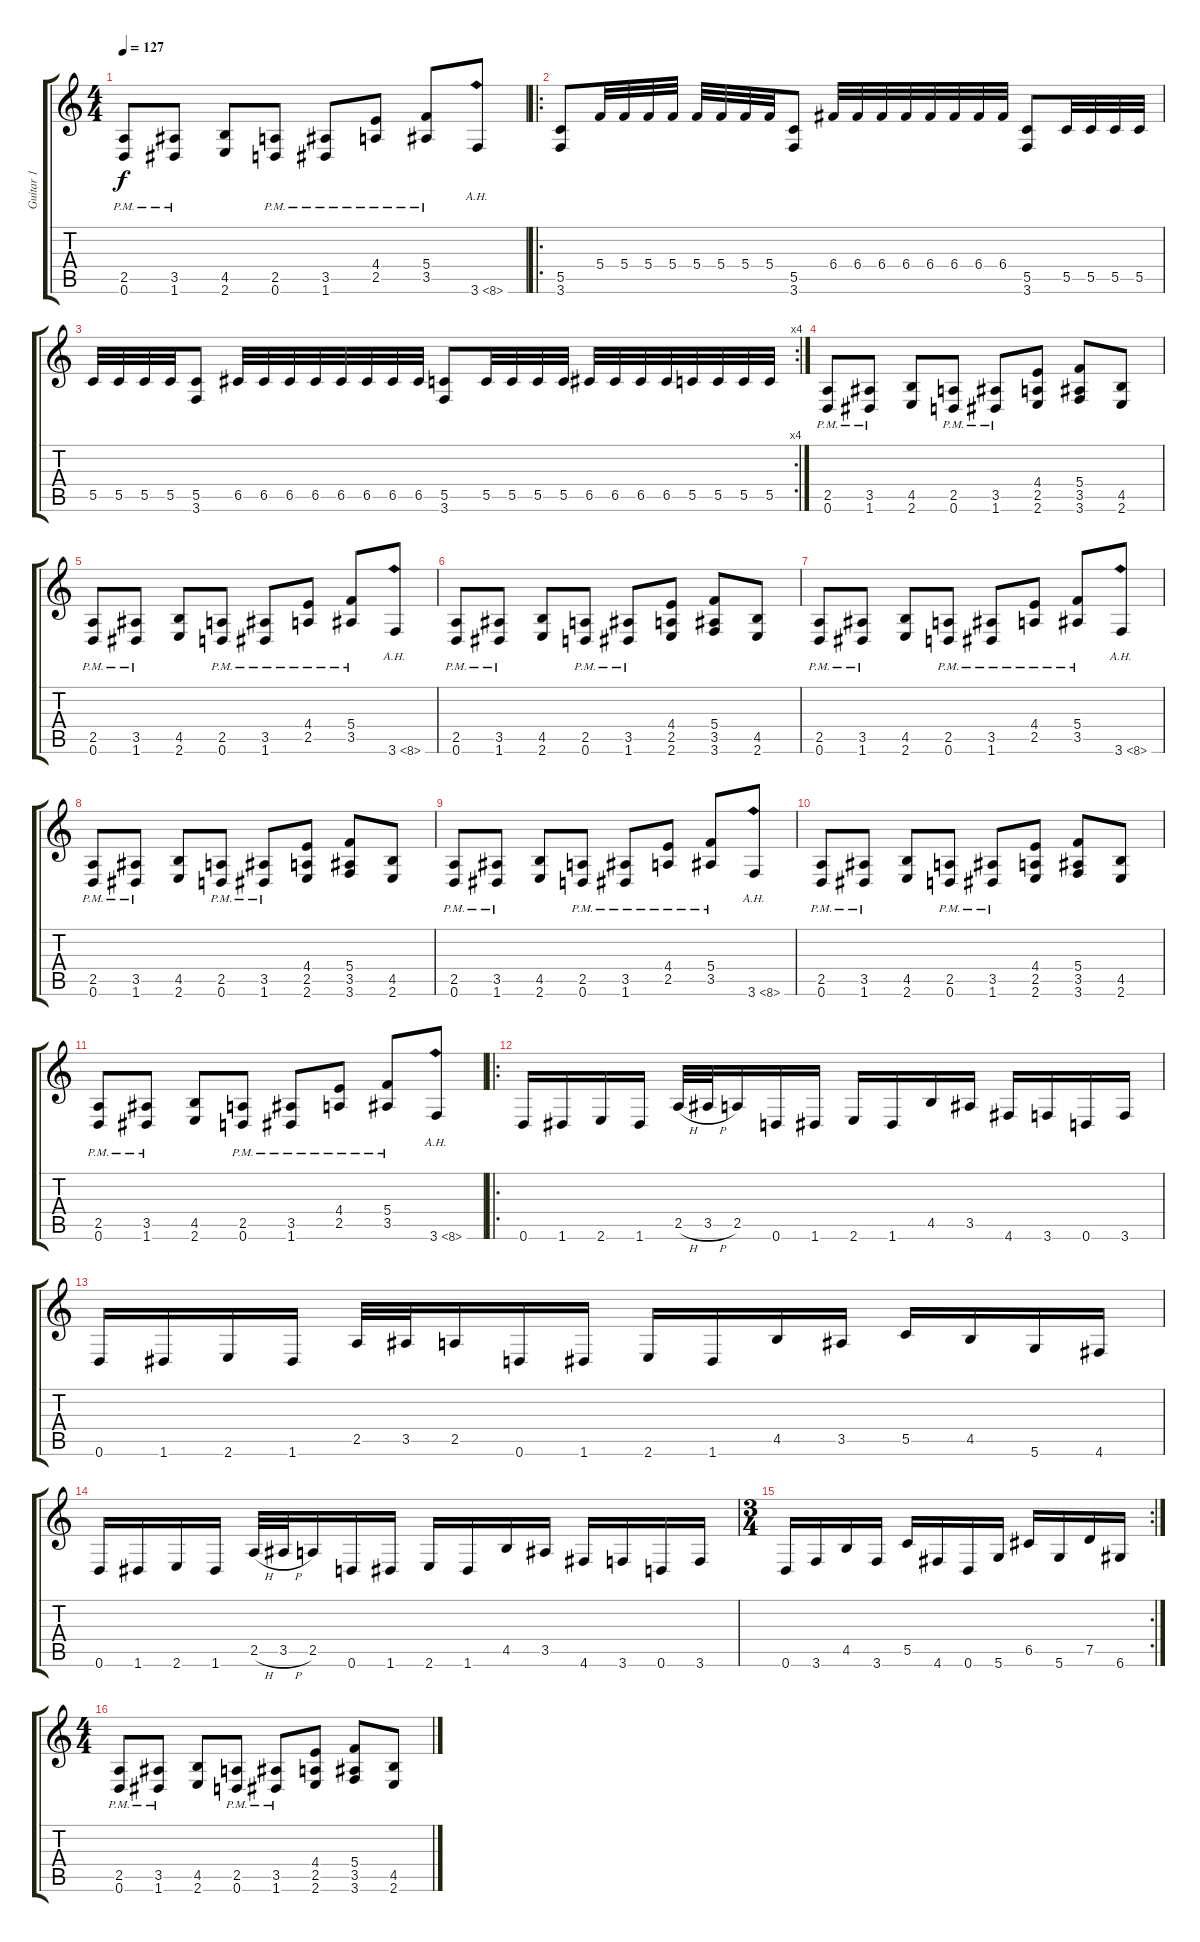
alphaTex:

\track ("Guitar 1" "Guitar 1") {instrument distortionguitar}
\staff {score tabs}
\tuning (D4 A3 F3 C3 G2 D2) {hide}
\ts (4 4)
\tempo 127
\clef g2
\ks c
(2.5{pm} 0.6{pm}).8{dy f} (3.5{pm} 1.6{pm}).8 (4.5 2.6).8 (2.5 0.6{pm}).8 (3.5{pm} 1.6{pm}).8 (4.4{pm} 2.5).8 (5.4{pm} 3.5{pm}).8 3.6{ah 5}.8 |
\ro
(5.5 3.6).8 5.4.32 5.4.32 5.4.32 5.4.32 5.4.32 5.4.32 5.4.32 5.4.32 (5.5 3.6).8 6.4.32 6.4.32 6.4.32 6.4.32 6.4.32 6.4.32 6.4.32 6.4.32 (5.5 3.6).8 5.5.32 5.5.32 5.5.32 5.5.32 |
\rc 4
5.5.32 5.5.32 5.5.32 5.5.32 (5.5 3.6).8 6.5.32 6.5.32 6.5.32 6.5.32 6.5.32 6.5.32 6.5.32 6.5.32 (5.5 3.6).8 5.5.32 5.5.32 5.5.32 5.5.32 6.5.32 6.5.32 6.5.32 6.5.32 5.5.32 5.5.32 5.5.32 5.5.32 |
(2.5{pm} 0.6{pm}).8 (3.5{pm} 1.6{pm}).8 (4.5 2.6).8 (2.5{pm} 0.6{pm}).8 (3.5{pm} 1.6{pm}).8 (4.4 2.5 2.6).8 (5.4 3.5 3.6).8 (4.5 2.6).8 |
(2.5{pm} 0.6{pm}).8 (3.5{pm} 1.6{pm}).8 (4.5 2.6).8 (2.5 0.6{pm}).8 (3.5{pm} 1.6{pm}).8 (4.4{pm} 2.5).8 (5.4{pm} 3.5{pm}).8 3.6{ah 5}.8 |
(2.5{pm} 0.6{pm}).8 (3.5{pm} 1.6{pm}).8 (4.5 2.6).8 (2.5{pm} 0.6{pm}).8 (3.5{pm} 1.6{pm}).8 (4.4 2.5 2.6).8 (5.4 3.5 3.6).8 (4.5 2.6).8 |
(2.5{pm} 0.6{pm}).8 (3.5{pm} 1.6{pm}).8 (4.5 2.6).8 (2.5 0.6{pm}).8 (3.5{pm} 1.6{pm}).8 (4.4{pm} 2.5).8 (5.4{pm} 3.5{pm}).8 3.6{ah 5}.8 |
(2.5{pm} 0.6{pm}).8 (3.5{pm} 1.6{pm}).8 (4.5 2.6).8 (2.5{pm} 0.6{pm}).8 (3.5{pm} 1.6{pm}).8 (4.4 2.5 2.6).8 (5.4 3.5 3.6).8 (4.5 2.6).8 |
(2.5{pm} 0.6{pm}).8 (3.5{pm} 1.6{pm}).8 (4.5 2.6).8 (2.5 0.6{pm}).8 (3.5{pm} 1.6{pm}).8 (4.4{pm} 2.5).8 (5.4{pm} 3.5{pm}).8 3.6{ah 5}.8 |
(2.5{pm} 0.6{pm}).8 (3.5{pm} 1.6{pm}).8 (4.5 2.6).8 (2.5{pm} 0.6{pm}).8 (3.5{pm} 1.6{pm}).8 (4.4 2.5 2.6).8 (5.4 3.5 3.6).8 (4.5 2.6).8 |
(2.5{pm} 0.6{pm}).8 (3.5{pm} 1.6{pm}).8 (4.5 2.6).8 (2.5 0.6{pm}).8 (3.5{pm} 1.6{pm}).8 (4.4{pm} 2.5).8 (5.4{pm} 3.5{pm}).8 3.6{ah 5}.8 |
\ro
0.6.16 1.6.16 2.6.16 1.6.16 2.5{h}.32 3.5{h}.32 2.5.16 0.6.16 1.6.16 2.6.16 1.6.16 4.5.16 3.5.16 4.6.16 3.6.16 0.6.16 3.6.16 |
0.6.16 1.6.16 2.6.16 1.6.16 2.5.32 3.5.32 2.5.16 0.6.16 1.6.16 2.6.16 1.6.16 4.5.16 3.5.16 5.5.16 4.5.16 5.6.16 4.6.16 |
0.6.16 1.6.16 2.6.16 1.6.16 2.5{h}.32 3.5{h}.32 2.5.16 0.6.16 1.6.16 2.6.16 1.6.16 4.5.16 3.5.16 4.6.16 3.6.16 0.6.16 3.6.16 |
\rc 2
\ts (3 4)
0.6.16 3.6.16 4.5.16 3.6.16 5.5.16 4.6.16 0.6.16 5.6.16 6.5.16 5.6.16 7.5.16 6.6.16 |
\ts (4 4)
(2.5{pm} 0.6{pm}).8 (3.5{pm} 1.6{pm}).8 (4.5 2.6).8 (2.5{pm} 0.6{pm}).8 (3.5{pm} 1.6{pm}).8 (4.4 2.5 2.6).8 (5.4 3.5 3.6).8 (4.5 2.6).8
